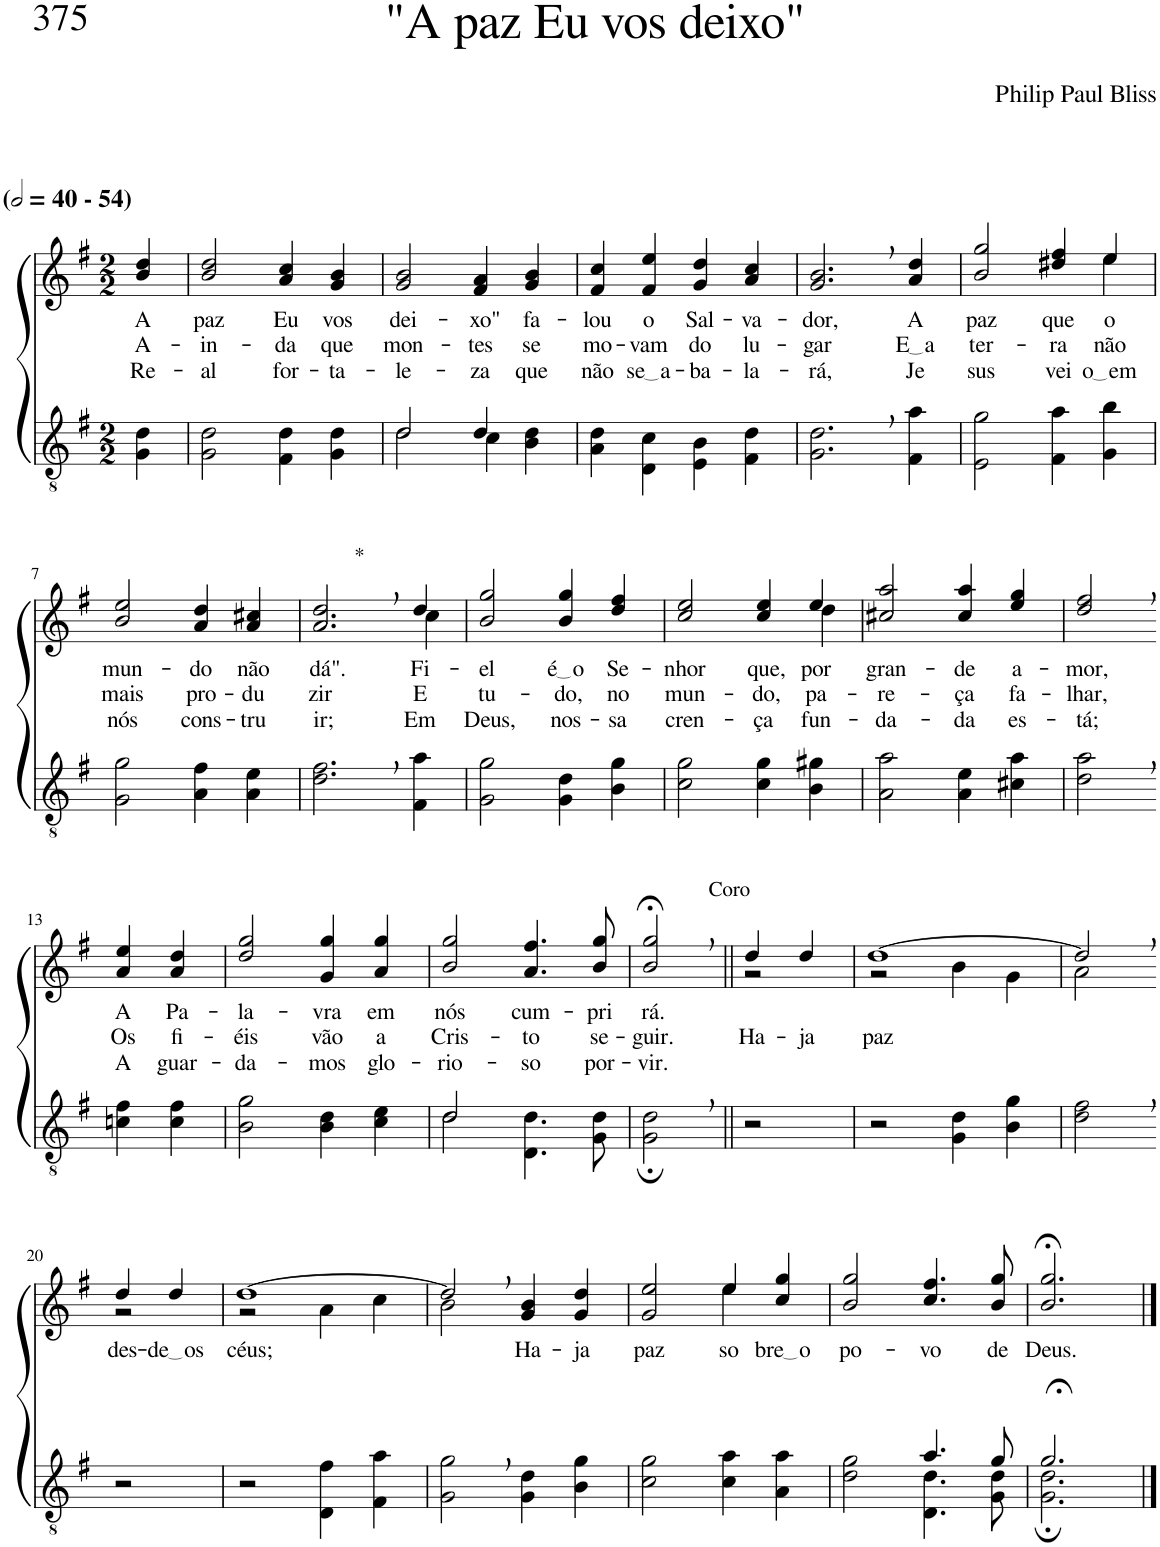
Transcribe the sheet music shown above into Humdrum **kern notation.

**kern	**kern	**text	**text	**text
*part2	*part1	*part1	*part1	*part1
*staff2	*staff1	*staff1	*staff1	*staff1
*I"Parte III e IV	*I"Parte I e II	*	*	*
*clefGv2	*clefG2	*	*	*
*Trd4c7	*Trd4c7	*	*	*
*k[f#]	*k[f#]	*	*	*
*M2/2	*M2/2	*	*	*
*MM80	*MM80	*	*	*
=1	=1	=1	=1	=1
!	!LO:TX:a:B:t=(	!	!	!
!	!LO:TX:a:B:t=- 54)	!	!	!
!	!	!LO:LY:b	!LO:LY:b	!LO:LY:b
4G\ 4d\	4b/ 4dd/	A	A-	Re-
=2	=2	=2	=2	=2
!	!	!LO:LY:b	!LO:LY:b	!LO:LY:b
2G\ 2d\	2b/ 2dd/	paz	-in-	-al
!	!	!LO:LY:b	!LO:LY:b	!LO:LY:b
4F#\ 4d\	4a/ 4cc/	Eu	-da	for-
!	!	!LO:LY:b	!LO:LY:b	!LO:LY:b
4G\ 4d\	4g/ 4b/	vos	que	-ta-
=3	=3	=3	=3	=3
*^	*	*	*	*
!	!	!	!LO:LY:b	!LO:LY:b	!LO:LY:b
2d/	2d\	2g/ 2b/	dei-	mon-	-le-
!	!	!	!LO:LY:b	!LO:LY:b	!LO:LY:b
4d/	4c\	4f#/ 4a/	-xo"	-tes	-za
!	!	!	!LO:LY:b	!LO:LY:b	!LO:LY:b
4ryy	4B\ 4d\	4g/ 4b/	fa-	se	que
=4	=4	=4	=4	=4	=4
!	!	!	!LO:LY:b	!LO:LY:b	!LO:LY:b
*v	*v	*	*	*	*
4A\ 4d\	4f#/ 4cc/	-lou	mo-	não
!	!	!LO:LY:b	!LO:LY:b	!LO:LY:b
4D\ 4c\	4f#/ 4ee/	o	-vam	se a
!	!	!LO:LY:b	!LO:LY:b	!LO:LY:b
4E\ 4B\	4g/ 4dd/	Sal-	do	-ba-
!	!	!LO:LY:b	!LO:LY:b	!LO:LY:b
4F#\ 4d\	4a/ 4cc/	-va-	lu-	-la-
=5	=5	=5	=5	=5
!	!	!LO:LY:b	!LO:LY:b	!LO:LY:b
2.G\, 2.d\,	2.g/, 2.b/,	-dor,	-gar	-rá,
!	!	!LO:LY:b	!LO:LY:b	!LO:LY:b
4F#\ 4a\	4a/ 4dd/	A	E a	Je-
=6	=6	=6	=6	=6
*	*^	*	*	*
!	!	!	!LO:LY:b	!LO:LY:b	!LO:LY:b
2E\ 2g\	2.ryy	2b/ 2gg/	paz	ter-	-sus
!	!	!	!LO:LY:b	!LO:LY:b	!LO:LY:b
4F#\ 4a\	.	4dd#X/ 4ff#/	que	-ra	vei-
!	!	!	!LO:LY:b	!LO:LY:b	!LO:LY:b
4G\ 4b\	4ee\	4ee/	o	não	o em
!!LO:LB:g=z
=7	=7	=7	=7	=7	=7
!	!	!	!LO:LY:b	!LO:LY:b	!LO:LY:b
*	*v	*v	*	*	*
2G\ 2g\	2b/ 2ee/	mun-	mais	nós
!	!	!LO:LY:b	!LO:LY:b	!LO:LY:b
4A\ 4f#\	4a/ 4dd/	-do	pro-	cons-
!	!	!LO:LY:b	!LO:LY:b	!LO:LY:b
4A\ 4e\	4a/ 4cc#X/	não	-du-	-tru-
=8	=8	=8	=8	=8
*	*^	*	*	*
!	!LO:TX:a:t=*	!	!	!	!
!	!	!	!LO:LY:b	!LO:LY:b	!LO:LY:b
2.d\, 2.f#\,	2.ryy	2.a/ 2.dd/	dá".	-zir	-ir;
!	!	!	!LO:LY:b	!LO:LY:b	!LO:LY:b
4F#\ 4a\	4cc\	4dd/	Fi-	E	-Em
=9	=9	=9	=9	=9	=9
!	!	!	!LO:LY:b	!LO:LY:b	!LO:LY:b
*	*v	*v	*	*	*
2G\ 2g\	2b/ 2gg/	-el	tu-	Deus,
!	!	!LO:LY:b	!LO:LY:b	!LO:LY:b
4G\ 4d\	4b/ 4gg/	é o	-do,	nos-
!	!	!LO:LY:b	!LO:LY:b	!LO:LY:b
4B\ 4g\	4dd/ 4ff#/	Se-	no	-sa
=10	=10	=10	=10	=10
!	!	!LO:LY:b	!LO:LY:b	!LO:LY:b
*	*^	*	*	*
2c\ 2g\	2cc/ 2ee/	2.ryy	-nhor	mun-	cren-
!	!	!	!LO:LY:b	!LO:LY:b	!LO:LY:b
4c\ 4g\	4cc/ 4ee/	.	que,	-do,	-ça
!	!	!	!LO:LY:b	!LO:LY:b	!LO:LY:b
4B\ 4g#X\	4ee/	4dd\	por	pa-	fun-
=11	=11	=11	=11	=11	=11
!	!	!	!LO:LY:b	!LO:LY:b	!LO:LY:b
*	*v	*v	*	*	*
2A\ 2a\	2cc#X/ 2aa/	gran-	-re-	-da-
!	!	!LO:LY:b	!LO:LY:b	!LO:LY:b
4A\ 4e\	4cc#/ 4aa/	-de	-ça	-da
!	!	!LO:LY:b	!LO:LY:b	!LO:LY:b
4c#X\ 4a\	4ee/ 4gg/	a-	fa-	es-
=12	=12	=12	=12	=12
!	!	!LO:LY:b	!LO:LY:b	!LO:LY:b
2d\, 2a\,	2dd/, 2ff#/,	-mor,	-lhar,	-tá;
!!LO:LB:g=z
=13-	=13-	=13-	=13-	=13-
!	!	!LO:LY:b	!LO:LY:b	!LO:LY:b
4cn\ 4f#\	4a/ 4ee/	A	Os	A
!	!	!LO:LY:b	!LO:LY:b	!LO:LY:b
4c\ 4f#\	4a/ 4dd/	Pa-	fi-	guar-
=14	=14	=14	=14	=14
!	!	!LO:LY:b	!LO:LY:b	!LO:LY:b
2B\ 2g\	2dd/ 2gg/	-la-	-éis	-da-
!	!	!LO:LY:b	!LO:LY:b	!LO:LY:b
4B\ 4d\	4g/ 4gg/	-vra	vão	-mos
!	!	!LO:LY:b	!LO:LY:b	!LO:LY:b
4c\ 4e\	4a/ 4gg/	em	a	glo-
=15	=15	=15	=15	=15
*^	*	*	*	*
!	!	!	!LO:LY:b	!LO:LY:b	!LO:LY:b
2d/	2d\	2b/ 2gg/	nós	Cris-	-rio-
!	!	!	!LO:LY:b	!LO:LY:b	!LO:LY:b
2ryy	4.D\ 4.d\	4.a/ 4.ff#/	cum-	-to	-so
!	!	!	!LO:LY:b	!LO:LY:b	!LO:LY:b
.	8G\ 8d\	8b/ 8gg/	-pri	se-	por-
=16	=16	=16	=16	=16	=16
!	!	!	!LO:LY:b	!LO:LY:b	!LO:LY:b
*v	*v	*	*	*	*
2G\;, 2d\;,	2b/;<, 2gg/;<,	rá.	-guir.	-vir.
=17||	=17||	=17||	=17||	=17||
!	!LO:TX:a:t=Coro	!	!	!
!	!	!	!LO:LY:b	!
*	*^	*	*	*
2r	4dd/	2r	.	Ha-	.
!	!	!	!	!LO:LY:b	!
.	4dd/	.	.	-ja	.
=18	=18	=18	=18	=18	=18
!	!	!	!	!LO:LY:b	!
2r	[1dd	2r	.	paz	.
4G\ 4d\	.	4b\	.	.	.
4B\ 4g\	.	4g\	.	.	.
=19	=19	=19	=19	=19	=19
2d\, 2f#\,	2dd,/]	2a\	.	.	.
!!LO:LB:g=z	!!
=20-	=20-	=20-	=20-	=20-	=20-
!	!	!	!LO:LY:b	!	!
2r	4dd/	2r	des-	.	.
!	!	!	!LO:LY:b	!	!
.	4dd/	.	de os	.	.
=21	=21	=21	=21	=21	=21
!	!	!	!LO:LY:b	!	!
2r	[1dd	2r	céus;	.	.
4D\ 4f#\	.	4a\	.	.	.
4F#\ 4a\	.	4cc\	.	.	.
=22	=22	=22	=22	=22	=22
2G\, 2g\,	2dd,/]	2b\	.	.	.
!	!	!	!LO:LY:b	!	!
4G\ 4d\	4g/ 4b/	2ryy	Ha-	.	.
!	!	!	!LO:LY:b	!	!
4B\ 4g\	4g/ 4dd/	.	-ja	.	.
=23	=23	=23	=23	=23	=23
!	!	!	!LO:LY:b	!	!
2c\ 2g\	2ryy	2g/ 2ee/	paz	.	.
!	!	!	!LO:LY:b	!	!
4c\ 4a\	4ee\	4ee/	so-	.	.
!	!	!	!LO:LY:b	!	!
4A\ 4a\	4ryy	4cc/ 4gg/	bre o	.	.
=24	=24	=24	=24	=24	=24
*^	*	*	*	*	*
!	!	!	!	!LO:LY:b	!	!
*	*	*v	*v	*	*	*
2ryy	2d\ 2g\	2b/ 2gg/	po-	.	.
!	!	!	!LO:LY:b	!	!
4.a/	4.D\ 4.d\	4.cc/ 4.ff#/	-vo	.	.
!	!	!	!LO:LY:b	!	!
8g/	8G\ 8d\	8b/ 8gg/	de	.	.
=25	=25	=25	=25	=25	=25
!	!	!	!LO:LY:b	!	!
2.g;</	2.G\; 2.d\;	2.b/;< 2.gg/;<	Deus.	.	.
*v	*v	*	*	*	*
==	==	==	==	==
*-	*-	*-	*-	*-
